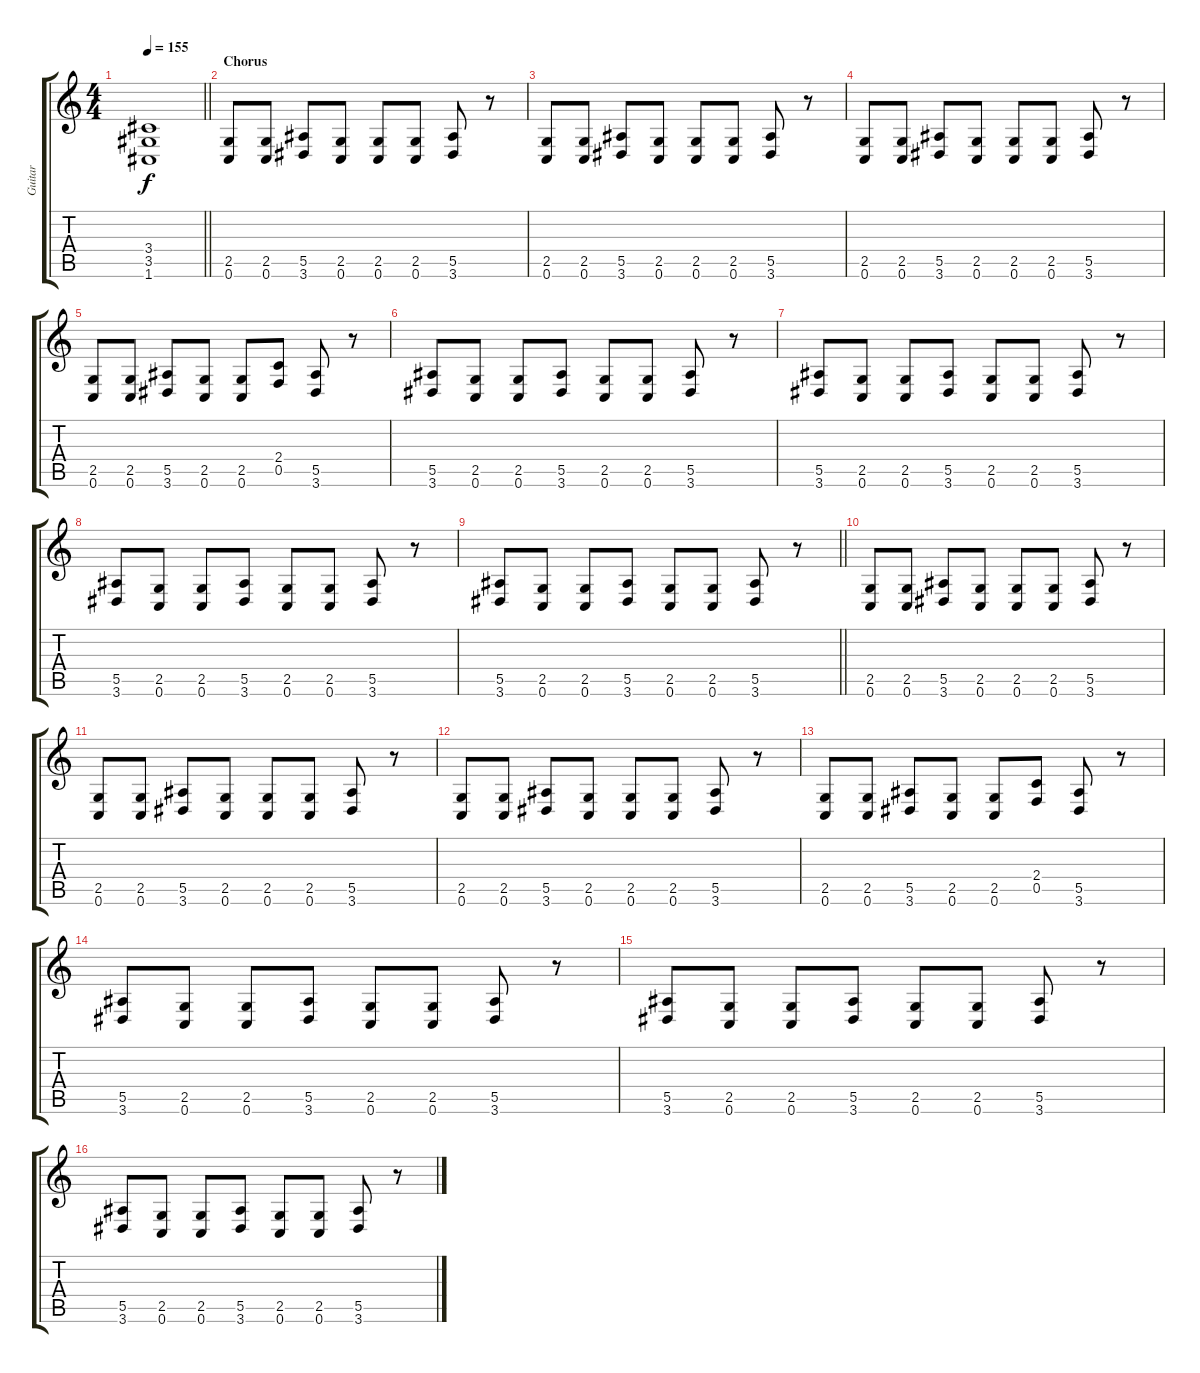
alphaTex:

\track ("Guitar" "Guitar") {instrument overdrivenguitar}
\staff {score tabs}
\tuning (C4 G3 Eb3 Bb2 F2 C2) {hide}
\ts (4 4)
\tempo 155
\clef g2
\barLineRight lightlight
\ks c
(3.4{t} 3.5{t} 1.6{t}).1{dy f} |
\section ("" "Chorus")
(2.5 0.6).8 (2.5 0.6).8 (5.5 3.6).8 (2.5 0.6).8 (2.5 0.6).8 (2.5 0.6).8 (5.5 3.6).8 r.8 |
(2.5 0.6).8 (2.5 0.6).8 (5.5 3.6).8 (2.5 0.6).8 (2.5 0.6).8 (2.5 0.6).8 (5.5 3.6).8 r.8 |
(2.5 0.6).8 (2.5 0.6).8 (5.5 3.6).8 (2.5 0.6).8 (2.5 0.6).8 (2.5 0.6).8 (5.5 3.6).8 r.8 |
(2.5 0.6).8 (2.5 0.6).8 (5.5 3.6).8 (2.5 0.6).8 (2.5 0.6).8 (2.4 0.5).8 (5.5 3.6).8 r.8 |
(5.5 3.6).8 (2.5 0.6).8 (2.5 0.6).8 (5.5 3.6).8 (2.5 0.6).8 (2.5 0.6).8 (5.5 3.6).8 r.8 |
(5.5 3.6).8 (2.5 0.6).8 (2.5 0.6).8 (5.5 3.6).8 (2.5 0.6).8 (2.5 0.6).8 (5.5 3.6).8 r.8 |
(5.5 3.6).8 (2.5 0.6).8 (2.5 0.6).8 (5.5 3.6).8 (2.5 0.6).8 (2.5 0.6).8 (5.5 3.6).8 r.8 |
\barLineRight lightlight
(5.5 3.6).8 (2.5 0.6).8 (2.5 0.6).8 (5.5 3.6).8 (2.5 0.6).8 (2.5 0.6).8 (5.5 3.6).8 r.8 |
(2.5 0.6).8 (2.5 0.6).8 (5.5 3.6).8 (2.5 0.6).8 (2.5 0.6).8 (2.5 0.6).8 (5.5 3.6).8 r.8 |
(2.5 0.6).8 (2.5 0.6).8 (5.5 3.6).8 (2.5 0.6).8 (2.5 0.6).8 (2.5 0.6).8 (5.5 3.6).8 r.8 |
(2.5 0.6).8 (2.5 0.6).8 (5.5 3.6).8 (2.5 0.6).8 (2.5 0.6).8 (2.5 0.6).8 (5.5 3.6).8 r.8 |
(2.5 0.6).8 (2.5 0.6).8 (5.5 3.6).8 (2.5 0.6).8 (2.5 0.6).8 (2.4 0.5).8 (5.5 3.6).8 r.8 |
(5.5 3.6).8 (2.5 0.6).8 (2.5 0.6).8 (5.5 3.6).8 (2.5 0.6).8 (2.5 0.6).8 (5.5 3.6).8 r.8 |
(5.5 3.6).8 (2.5 0.6).8 (2.5 0.6).8 (5.5 3.6).8 (2.5 0.6).8 (2.5 0.6).8 (5.5 3.6).8 r.8 |
(5.5 3.6).8 (2.5 0.6).8 (2.5 0.6).8 (5.5 3.6).8 (2.5 0.6).8 (2.5 0.6).8 (5.5 3.6).8 r.8
